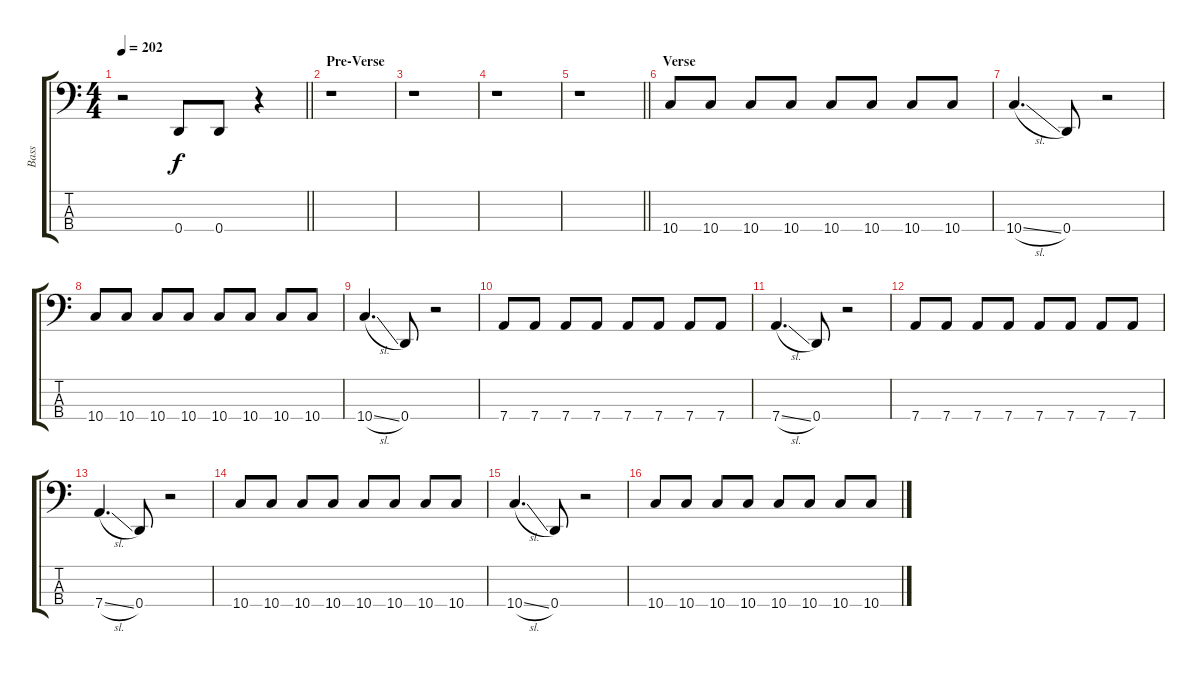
\track ("Bass" "Bass") {instrument electricbasspick}
\staff {score tabs}
\tuning (G2 D2 A1 D1) {hide}
\ts (4 4)
\tempo 202
\clef f4
\barLineRight lightlight
\ks c
r.2{dy f} 0.4.8 0.4.8 r.4 |
\section ("" "Pre-Verse")
r.1 |
r.1 |
r.1 |
\barLineRight lightlight
r.1 |
\section ("" "Verse")
10.4.8 10.4.8 10.4.8 10.4.8 10.4.8 10.4.8 10.4.8 10.4.8 |
10.4{sl}.4{d} 0.4.8 r.2 |
10.4.8 10.4.8 10.4.8 10.4.8 10.4.8 10.4.8 10.4.8 10.4.8 |
10.4{sl}.4{d} 0.4.8 r.2 |
7.4.8 7.4.8 7.4.8 7.4.8 7.4.8 7.4.8 7.4.8 7.4.8 |
7.4{sl}.4{d} 0.4.8 r.2 |
7.4.8 7.4.8 7.4.8 7.4.8 7.4.8 7.4.8 7.4.8 7.4.8 |
7.4{sl}.4{d} 0.4.8 r.2 |
10.4.8 10.4.8 10.4.8 10.4.8 10.4.8 10.4.8 10.4.8 10.4.8 |
10.4{sl}.4{d} 0.4.8 r.2 |
10.4.8 10.4.8 10.4.8 10.4.8 10.4.8 10.4.8 10.4.8 10.4.8
